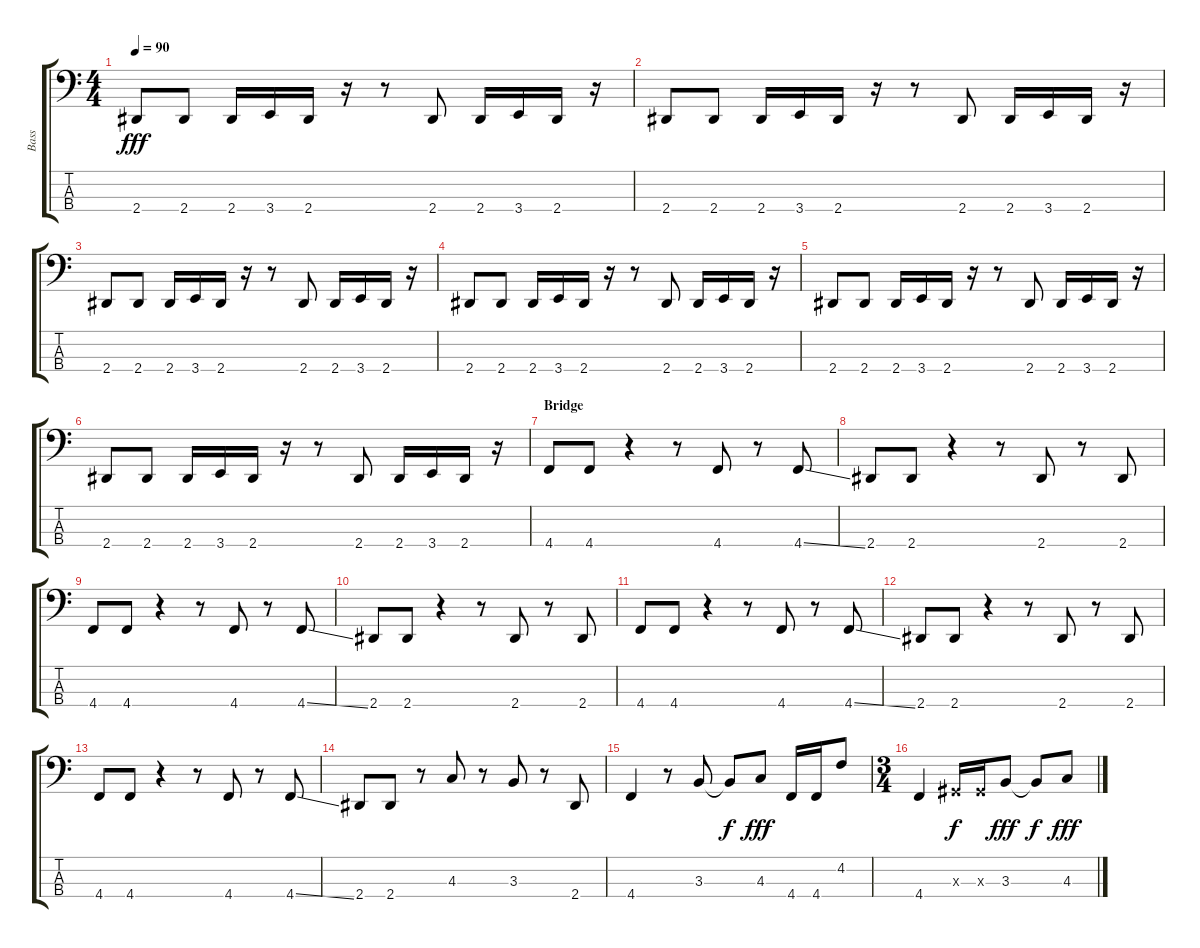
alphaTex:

\track ("Bass" "Bass") {instrument slapbass1}
\staff {score tabs}
\tuning (Gb2 Db2 Ab1 Db1) {hide}
\ts (4 4)
\tempo 90
\clef f4
\ks c
2.4.8{dy fff} 2.4.8 2.4.16 3.4.16 2.4.16 r.16 r.8 2.4.8 2.4.16 3.4.16 2.4.16 r.16 |
2.4.8 2.4.8 2.4.16 3.4.16 2.4.16 r.16 r.8 2.4.8 2.4.16 3.4.16 2.4.16 r.16 |
2.4.8 2.4.8 2.4.16 3.4.16 2.4.16 r.16 r.8 2.4.8 2.4.16 3.4.16 2.4.16 r.16 |
2.4.8 2.4.8 2.4.16 3.4.16 2.4.16 r.16 r.8 2.4.8 2.4.16 3.4.16 2.4.16 r.16 |
2.4.8 2.4.8 2.4.16 3.4.16 2.4.16 r.16 r.8 2.4.8 2.4.16 3.4.16 2.4.16 r.16 |
2.4.8 2.4.8 2.4.16 3.4.16 2.4.16 r.16 r.8 2.4.8 2.4.16 3.4.16 2.4.16 r.16 |
\section ("" "Bridge")
4.4.8 4.4.8 r.4 r.8 4.4.8 r.8 4.4{ss}.8 |
2.4.8 2.4.8 r.4 r.8 2.4.8 r.8 2.4.8 |
4.4.8 4.4.8 r.4 r.8 4.4.8 r.8 4.4{ss}.8 |
2.4.8 2.4.8 r.4 r.8 2.4.8 r.8 2.4.8 |
4.4.8 4.4.8 r.4 r.8 4.4.8 r.8 4.4{ss}.8 |
2.4.8 2.4.8 r.4 r.8 2.4.8 r.8 2.4.8 |
4.4.8 4.4.8 r.4 r.8 4.4.8 r.8 4.4{ss}.8 |
2.4.8 2.4.8 r.8 4.3.8 r.8 3.3.8 r.8 2.4.8 |
4.4.4 r.8 3.3.8 3.3{t}.8{dy f} 4.3.8{dy fff} 4.4.16 4.4.16 4.2.8 |
\ts (3 4)
4.4.4 0.3{x}.16{dy f} 0.3{x}.16 3.3.8{dy fff} 3.3{t}.8{dy f} 4.3.8{dy fff}
